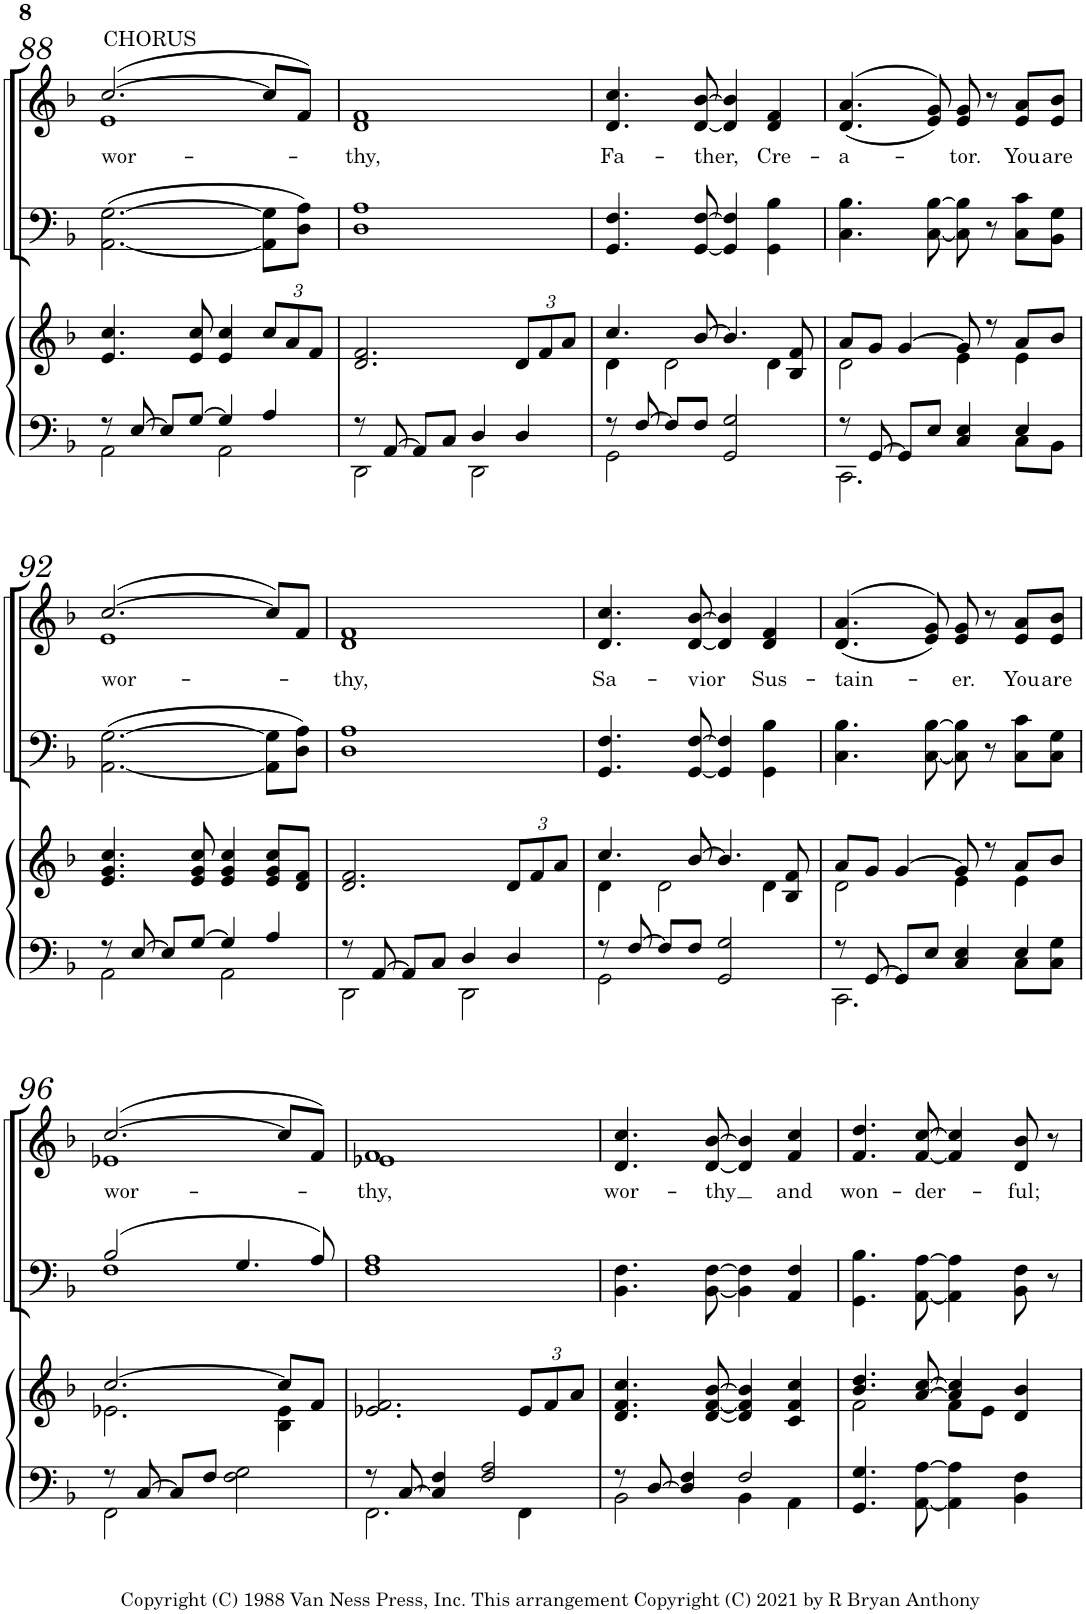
**kern	**kern	**kern	**kern	**text
*part3	*part3	*part2	*part1	*part1
*staff4	*staff3	*staff2	*staff1	*staff1
*I"Piano	*	*I"T B	*I"S A	*
*I'Pno	*	*	*	*
!!LO:PB:g=z
*clefF4	*clefG2	*clefF4	*clefG2	*
*k[b-]	*k[b-]	*k[b-]	*k[b-]	*
*M4/4	*M4/4	*M4/4	*M4/4	*
=88	=88	=88	=88	=88
*^	*	*	*^	*
!	!	!	!	!LO:TX:a:t=CHORUS	!	!
!	!	!	!	!	!	!LO:LY:b
8r	2AA\	4.e/ 4.cc/	([2.AA\ [2.G\	([2.cc/	1e	wor-
[8E/	.	.	.	.	.	.
8E/L]	.	.	.	.	.	.
[8G/J	.	8e/ 8cc/	.	.	.	.
4G/]	2AA\	4e/ 4cc/	.	.	.	.
*	*	*Xbrackettup	*	*	*	*
4A/	.	12cc/L	8AA\] 8G\]L	8cc/L]	.	.
.	.	12a/	.	.	.	.
.	.	.	8D\ 8A\J)	8f/J)	.	.
.	.	12f/J	.	.	.	.
*	*	*	*	*v	*v	*
=89	=89	=89	=89	=89	=89
!	!	!	!	!	!LO:LY:b
8r	2DD\	2.d/ 2.f/	1D 1A	1d 1f	thy,
[8AA/	.	.	.	.	.
8AA/L]	.	.	.	.	.
8C/J	.	.	.	.	.
4D/	2DD\	.	.	.	.
4D/	.	12d/L	.	.	.
.	.	12f/	.	.	.
.	.	12a/J	.	.	.
=90	=90	=90	=90	=90	=90
*	*	*^	*	*	*
!	!	!	!	!	!	!LO:LY:b
8r	2GG\	4.cc/	4d\	4.GG/ 4.F/	4.d/ 4.cc/	Fa-
[8F/	.	.	.	.	.	.
8F/L]	.	.	2d\	.	.	.
!	!	!	!	!	!	!LO:LY:b
8F/J	.	[8b-/	.	[8GG/ [8F/	[8d/ [8b-/	-ther,
2GG/ 2G/	2ryy	4.b-/]	.	4GG/] 4F/]	4d/] 4b-/]	.
!	!	!	!	!	!	!LO:LY:b
.	.	.	4d\	4GG\ 4B-\	4d/ 4f/	Cre-
.	.	8B-/ 8f/	.	.	.	.
=91	=91	=91	=91	=91	=91	=91
!	!	!	!	!	!	!LO:LY:b
8r	2.CC\	8a/L	2d\	4.C\ 4.B-\	((>4.d/ 4.a/	-a-
[8GG/	.	8g/J	.	.	.	.
8GG/L]	.	[4g/	.	.	.	.
8E/J	.	.	.	[8C\ [8B-\	8e/ 8g/))	.
!	!	!	!	!	!	!LO:LY:b
4C/ 4E/	.	8g/]	4e\	8C\] 8B-\]	8e/ 8g/	-tor.
.	.	8r	.	8r	8r	.
!	!	!	!	!	!	!LO:LY:b
4E/	8C\L	8a/L	4e\	8C\ 8c\L	8e/ 8a/L	You
!	!	!	!	!	!	!LO:LY:b
.	8BB-\J	8b-/J	.	8BB-\ 8G\J	8e/ 8b-/J	are
*	*	*v	*v	*	*	*
!!LO:LB:g=z
=92	=92	=92	=92	=92	=92
!	!	!	!	!	!LO:LY:b
*	*	*	*	*^	*
8r	2AA\	4.e/ 4.g/ 4.cc/	([2.AA\ [2.G\	([2.cc/	1e	wor-
[8E/	.	.	.	.	.	.
8E/L]	.	.	.	.	.	.
[8G/J	.	8e/ 8g/ 8cc/	.	.	.	.
4G/]	2AA\	4e/ 4g/ 4cc/	.	.	.	.
4A/	.	8e/ 8g/ 8cc/L	8AA\] 8G\]L	8cc/L])	.	.
.	.	8d/ 8f/J	8D\ 8A\J)	8f/J	.	.
*	*	*	*	*v	*v	*
=93	=93	=93	=93	=93	=93
!	!	!	!	!	!LO:LY:b
8r	2DD\	2.d/ 2.f/	1D 1A	1d 1f	-thy,
[8AA/	.	.	.	.	.
8AA/L]	.	.	.	.	.
8C/J	.	.	.	.	.
4D/	2DD\	.	.	.	.
4D/	.	12d/L	.	.	.
.	.	12f/	.	.	.
.	.	12a/J	.	.	.
=94	=94	=94	=94	=94	=94
*	*	*^	*	*	*
!	!	!	!	!	!	!LO:LY:b
8r	2GG\	4.cc/	4d\	4.GG/ 4.F/	4.d/ 4.cc/	Sa-
[8F/	.	.	.	.	.	.
8F/L]	.	.	2d\	.	.	.
!	!	!	!	!	!	!LO:LY:b
8F/J	.	[8b-/	.	[8GG/ [8F/	[8d/ [8b-/	-vior
2GG/ 2G/	2ryy	4.b-/]	.	4GG/] 4F/]	4d/] 4b-/]	.
!	!	!	!	!	!	!LO:LY:b
.	.	.	4d\	4GG\ 4B-\	4d/ 4f/	Sus-
.	.	8B-/ 8f/	.	.	.	.
=95	=95	=95	=95	=95	=95	=95
!	!	!	!	!	!	!LO:LY:b
8r	2.CC\	8a/L	2d\	4.C\ 4.B-\	((>4.d/ 4.a/	-tain-
[8GG/	.	8g/J	.	.	.	.
8GG/L]	.	[4g/	.	.	.	.
8E/J	.	.	.	[8C\ [8B-\	8e/ 8g/))	.
!	!	!	!	!	!	!LO:LY:b
4C/ 4E/	.	8g/]	4e\	8C\] 8B-\]	8e/ 8g/	-er.
.	.	8r	.	8r	8r	.
!	!	!	!	!	!	!LO:LY:b
4E/	8C\L	8a/L	4e\	8C\ 8c\L	8e/ 8a/L	You
!	!	!	!	!	!	!LO:LY:b
.	8C\ 8G\J	8b-/J	.	8C\ 8G\J	8e/ 8b-/J	are
!!LO:LB:g=z
=96	=96	=96	=96	=96	=96	=96
*	*	*	*	*^	*	*
!	!	!	!	!	!	!	!LO:LY:b
*	*	*	*	*	*	*^	*
8r	2FF\	[2.cc/	2.e-X\	(2B-/	1F	([2.cc/	1e-X	wor-
[8C/	.	.	.	.	.	.	.	.
8C/L]	.	.	.	.	.	.	.	.
8F/J	.	.	.	.	.	.	.	.
2F\ 2G\	2ryy	.	.	4.G/	.	.	.	.
.	.	8cc/L]	4B-\ 4e-\	.	.	8cc/L]	.	.
.	.	8f/J	.	8A/)	.	8f/J)	.	.
*	*	*v	*v	*	*	*	*	*
*	*	*	*v	*v	*	*	*
=97	=97	=97	=97	=97	=97	=97
!	!	!	!	!	!	!LO:LY:b
8r	2.FF\	2.e-X/ 2.f/	1F 1A	1f	1e-X	-thy,
[8C/	.	.	.	.	.	.
4C/] 4F/	.	.	.	.	.	.
2F/ 2A/	.	.	.	.	.	.
.	4FF\	12e-/L	.	.	.	.
.	.	12f/	.	.	.	.
.	.	12a/J	.	.	.	.
*	*	*	*	*v	*v	*
=98	=98	=98	=98	=98	=98
!	!	!	!	!	!LO:LY:b
8r	2BB-\	4.d/ 4.f/ 4.cc/	4.BB-\ 4.F\	4.d/ 4.cc/	wor-
[8D/	.	.	.	.	.
4D/] 4F/	.	.	.	.	.
!	!	!	!	!	!LO:LY:b
.	.	[8d/ [8f/ [8b-/	[8BB-\ [8F\	[8d/ [8b-/	-thy
2F/	4BB-\	4d/] 4f/] 4b-/]	4BB-\] 4F\]	4d/] 4b-/]	.
!	!	!	!	!	!LO:LY:b
.	4AA\	4c/ 4f/ 4cc/	4AA/ 4F/	4f/ 4cc/	and
=99	=99	=99	=99	=99	=99
*	*	*^	*	*	*
!	!	!	!	!	!	!LO:LY:b
*v	*v	*	*	*	*	*
4.GG/ 4.G/	4.b-/ 4.dd/	2f\	4.GG\ 4.B-\	4.f/ 4.dd/	won-
!	!	!	!	!	!LO:LY:b
[8AA\ [8A\	[8a/ [8cc/	.	[8AA\ [8A\	[8f/ [8cc/	-der-
4AA\] 4A\]	4a/] 4cc/]	8f\L	4AA\] 4A\]	4f/] 4cc/]	.
.	.	8e\J	.	.	.
!	!	!	!	!	!LO:LY:b
4BB-\ 4F\	4d/ 4b-/	4ryy	8BB-\ 8F\	8d/ 8b-/	-ful;
.	.	.	8r	8r	.
*	*v	*v	*	*	*
=	=	=	=	=
*-	*-	*-	*-	*-
